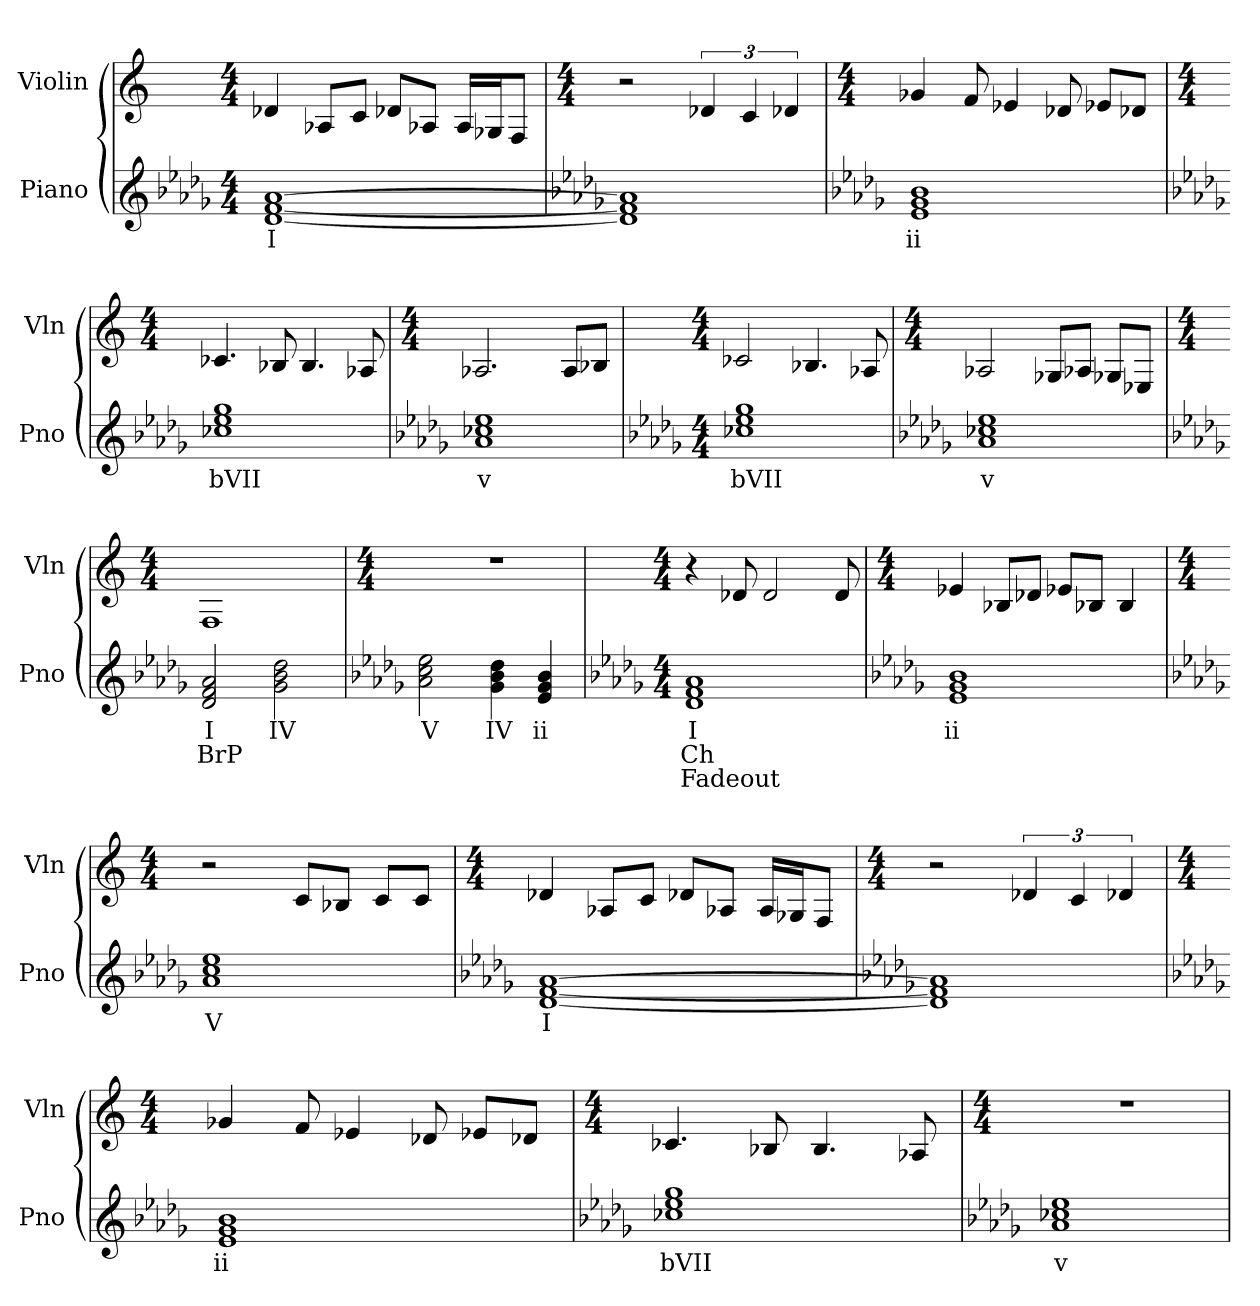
**kern	**text	**text	**text	**kern
*part2	*part2	*part2	*part2	*part1
*staff2	*staff2	*staff2	*staff2	*staff1
*I"Piano	*	*	*	*I"Violin
*I'Pno	*	*	*	*I'Vln
*k[b-e-a-d-g-]	*	*	*	*
*D-:	*	*	*	*
*M4/4	*	*	*	*M4/4
=	=	=	=	=
[1d- [1f [1a-	I	.	.	4d-X
.	.	.	.	8A-XL
.	.	.	.	8cJ
.	.	.	.	8d-XL
.	.	.	.	8A-XJ
.	.	.	.	16A-LL
.	.	.	.	16G-XJ
.	.	.	.	8FJ
=	=	=	=	=
*k[b-e-a-d-g-]	*	*	*	*
*D-:	*	*	*	*
*	*	*	*	*M4/4
1d-] 1f] 1a-]	.	.	.	2r
.	.	.	.	6d-X
.	.	.	.	6c
.	.	.	.	6d-X
=	=	=	=	=
*k[b-e-a-d-g-]	*	*	*	*
*D-:	*	*	*	*
*	*	*	*	*M4/4
1e- 1g- 1b-	ii	.	.	4g-X
.	.	.	.	8f
.	.	.	.	4e-X
.	.	.	.	8d-X
.	.	.	.	8e-XL
.	.	.	.	8d-XJ
=	=	=	=	=
*k[b-e-a-d-g-]	*	*	*	*
*D-:	*	*	*	*
*	*	*	*	*M4/4
1cc-X 1ee- 1gg-	bVII	.	.	4.c-X
.	.	.	.	8B-X
.	.	.	.	4.B-
.	.	.	.	8A-X
=	=	=	=	=
*k[b-e-a-d-g-]	*	*	*	*
*D-:	*	*	*	*
*	*	*	*	*M4/4
1a- 1cc-X 1ee-	v	.	.	2.A-X
.	.	.	.	8A-L
.	.	.	.	8B-XJ
=	=	=	=	=
*k[b-e-a-d-g-]	*	*	*	*
*D-:	*	*	*	*
*M4/4	*	*	*	*M4/4
1cc-X 1ee- 1gg-	bVII	.	.	2c-X
.	.	.	.	4.B-X
.	.	.	.	8A-X
=	=	=	=	=
*k[b-e-a-d-g-]	*	*	*	*
*D-:	*	*	*	*
*	*	*	*	*M4/4
1a- 1cc-X 1ee-	v	.	.	2A-X
.	.	.	.	8G-XL
.	.	.	.	8A-XJ
.	.	.	.	8G-XL
.	.	.	.	8E-XJ
=	=	=	=	=
*k[b-e-a-d-g-]	*	*	*	*
*D-:	*	*	*	*
*	*	*	*	*M4/4
2d- 2f 2a-	I	BrP	.	1F
2g- 2b- 2dd-	IV	.	.	.
=	=	=	=	=
*k[b-e-a-d-g-]	*	*	*	*
*D-:	*	*	*	*
*	*	*	*	*M4/4
2a- 2cc 2ee-	V	.	.	1r
4g- 4b- 4dd-	IV	.	.	.
4e- 4g- 4b-	ii	.	.	.
=	=	=	=	=
*k[b-e-a-d-g-]	*	*	*	*
*D-:	*	*	*	*
*M4/4	*	*	*	*M4/4
1d- 1f 1a-	I	Ch	Fadeout	4r
.	.	.	.	8d-X
.	.	.	.	2d-
.	.	.	.	8d-
=	=	=	=	=
*k[b-e-a-d-g-]	*	*	*	*
*D-:	*	*	*	*
*	*	*	*	*M4/4
1e- 1g- 1b-	ii	.	.	4e-X
.	.	.	.	8B-XL
.	.	.	.	8d-XJ
.	.	.	.	8e-XL
.	.	.	.	8B-XJ
.	.	.	.	4B-
=	=	=	=	=
*k[b-e-a-d-g-]	*	*	*	*
*D-:	*	*	*	*
*	*	*	*	*M4/4
1a- 1cc 1ee-	V	.	.	2r
.	.	.	.	8cL
.	.	.	.	8B-XJ
.	.	.	.	8cL
.	.	.	.	8cJ
=	=	=	=	=
*k[b-e-a-d-g-]	*	*	*	*
*D-:	*	*	*	*
*	*	*	*	*M4/4
[1d- [1f [1a-	I	.	.	4d-X
.	.	.	.	8A-XL
.	.	.	.	8cJ
.	.	.	.	8d-XL
.	.	.	.	8A-XJ
.	.	.	.	16A-LL
.	.	.	.	16G-XJ
.	.	.	.	8FJ
=	=	=	=	=
*k[b-e-a-d-g-]	*	*	*	*
*D-:	*	*	*	*
*	*	*	*	*M4/4
1d-] 1f] 1a-]	.	.	.	2r
.	.	.	.	6d-X
.	.	.	.	6c
.	.	.	.	6d-X
=	=	=	=	=
*k[b-e-a-d-g-]	*	*	*	*
*D-:	*	*	*	*
*	*	*	*	*M4/4
1e- 1g- 1b-	ii	.	.	4g-X
.	.	.	.	8f
.	.	.	.	4e-X
.	.	.	.	8d-X
.	.	.	.	8e-XL
.	.	.	.	8d-XJ
=	=	=	=	=
*k[b-e-a-d-g-]	*	*	*	*
*D-:	*	*	*	*
*	*	*	*	*M4/4
1cc-X 1ee- 1gg-	bVII	.	.	4.c-X
.	.	.	.	8B-X
.	.	.	.	4.B-
.	.	.	.	8A-X
=	=	=	=	=
*k[b-e-a-d-g-]	*	*	*	*
*D-:	*	*	*	*
*	*	*	*	*M4/4
1a- 1cc-X 1ee-	v	.	.	1r
=	=	=	=	=
*-	*-	*-	*-	*-
